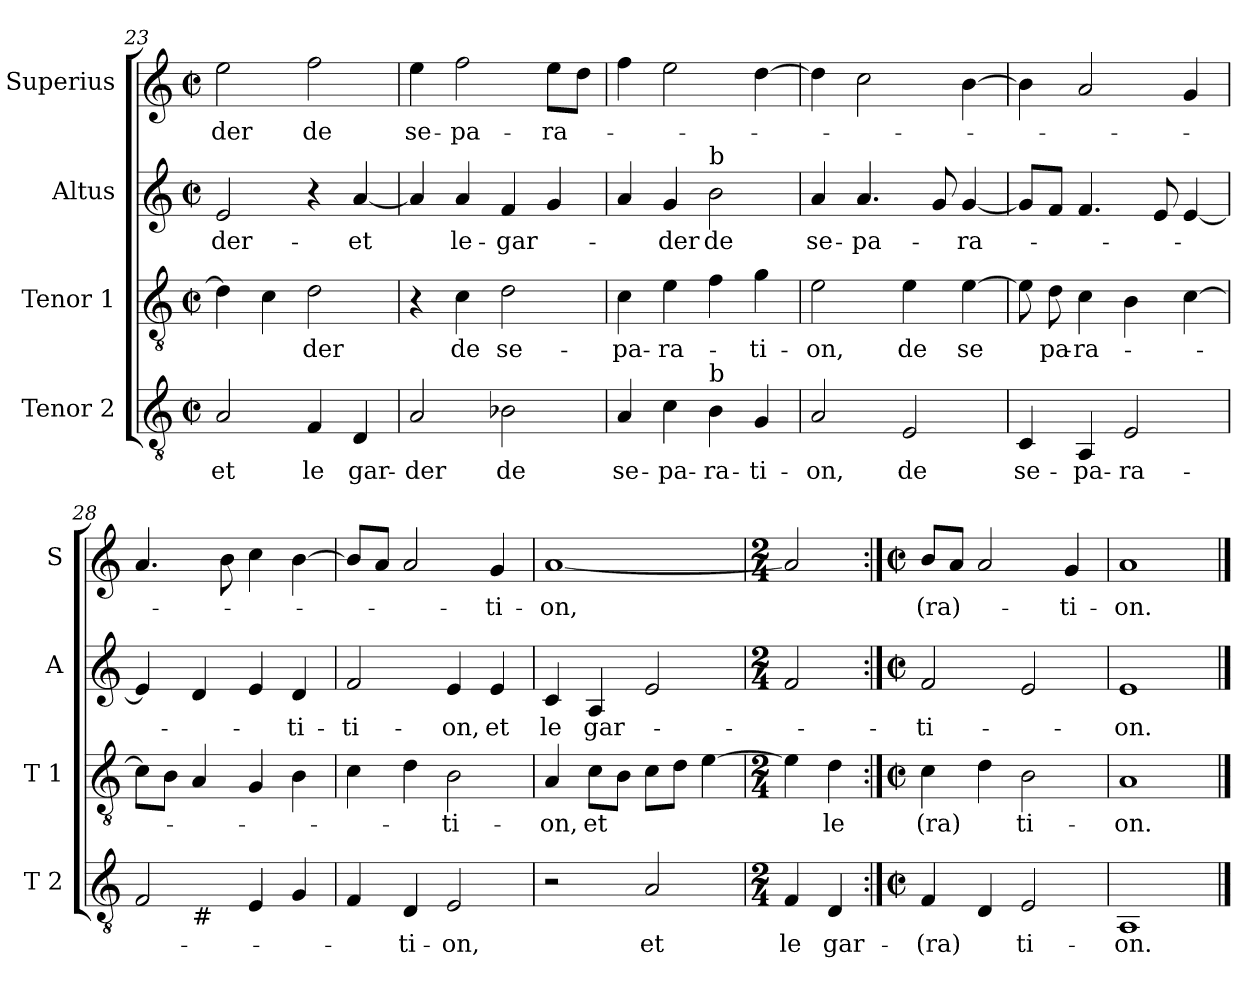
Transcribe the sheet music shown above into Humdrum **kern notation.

**kern	**text	**kern	**text	**kern	**text	**kern	**text
*part4	*part4	*part3	*part3	*part2	*part2	*part1	*part1
*staff4	*staff4	*staff3	*staff3	*staff2	*staff2	*staff1	*staff1
*I"Tenor 2	*	*I"Tenor 1	*	*I"Altus	*	*I"Superius	*
*I'T 2	*	*I'T 1	*	*I'A	*	*I'S	*
*clefGv2	*	*clefGv2	*	*clefG2	*	*clefG2	*
*k[]	*	*k[]	*	*k[]	*	*k[]	*
*C:	*	*C:	*	*C:	*	*C:	*
*M2/2	*	*M2/2	*	*M2/2	*	*M2/2	*
*met(c|)	*	*met(c|)	*	*met(c|)	*	*met(c|)	*
=23	=23	=23	=23	=23	=23	=23	=23
2A/	et	4d\]	.	2e/	-der-	2ee\	-der
.	.	4c\	.	.	.	.	.
4F/	le	2d\	-der	4r	.	2ff\	de
4D/	gar-	.	.	[4a/	-et	.	.
=24	=24	=24	=24	=24	=24	=24	=24
2A/	-der	4r	.	4a/]	.	4ee\	se-
.	.	4c\	de	4a/	le-	2ff\	-pa-
2B-X\	de	2d\	se-	4f/	-gar-	.	.
.	.	.	.	4g/	.	8ee\L	-ra-
.	.	.	.	.	.	8dd\J	.
!!LO:LB:g=z
=25	=25	=25	=25	=25	=25	=25	=25
4A/	se-	4c\	-pa-	4a/	.	4ff\	.
4c\	-pa-	4e\	-ra-	4g/	-der	2ee\	.
!	!	!	!	!LO:TX:a:t=b	!	!	!
!LO:TX:a:t=b	!	!	!	!	!	!	!
4B\	-ra-	4f\	.	2b\	de	.	.
4G/	-ti-	4g\	-ti-	.	.	[4dd\	.
=26	=26	=26	=26	=26	=26	=26	=26
2A/	-on,	2e\	-on,	4a/	se-	4dd\]	.
.	.	.	.	4.a/	-pa-	2cc\	.
2E/	de	4e\	de	.	.	.	.
.	.	.	.	8g/	.	.	.
.	.	[4e\	se	[4g/	-ra-	[4b\	.
=27	=27	=27	=27	=27	=27	=27	=27
4C/	se-	8e\]	.	8g/L]	.	4b\]	.
.	.	8d\	pa-	8f/J	.	.	.
4AA/	-pa-	4c\	-ra-	4.f/	.	2a/	.
2E/	-ra-	4B\	.	.	.	.	.
.	.	.	.	8e/	.	.	.
.	.	[4c\	.	[4e/	.	4g/	.
=28	=28	=28	=28	=28	=28	=28	=28
*^	*	*	*	*	*	*	*
2F/	4ryy	.	8c\L]	.	4e/]	.	4.a/	.
.	.	.	8B\J	.	.	.	.	.
!	!LO:TX:b:t=#	!	!	!	!	!	!	!
.	2.ryy	.	4A/	.	4d/	.	.	.
.	.	.	.	.	.	.	8b\	.
4E/	.	.	4G/	.	4e/	.	4cc\	.
4G/	.	.	4B\	.	4d/	-ti-	[4b\	.
*v	*v	*	*	*	*	*	*	*
!!LO:LB:g=z
=29	=29	=29	=29	=29	=29	=29	=29
4F/	.	4c\	.	2f/	-ti-	8b/L]	.
.	.	.	.	.	.	8a/J	.
4D/	-ti-	4d\	.	.	.	2a/	.
2E/	-on,	2B\	-ti-	4e/	-on,	.	.
.	.	.	.	4e/	et	4g/	-ti-
=30	=30	=30	=30	=30	=30	=30	=30
2r	.	4A/	-on,	4c/	le	[1a	-on,
.	.	8c\L	et	4A/	gar-	.	.
.	.	8B\J	.	.	.	.	.
2A/	et	8c\L	.	2e/	.	.	.
.	.	8d\J	.	.	.	.	.
.	.	[4e\	.	.	.	.	.
=31	=31	=31	=31	=31	=31	=31	=31
*M2/4	*	*M2/4	*	*M2/4	*	*M2/4	*
4F/	le	4e\]	.	2f/	.	2a/]	.
4D/	gar-	4d\	le	.	.	.	.
=32:|!	=32:|!	=32:|!	=32:|!	=32:|!	=32:|!	=32:|!	=32:|!
*M2/2	*	*M2/2	*	*M2/2	*	*M2/2	*
*met(c|)	*	*met(c|)	*	*met(c|)	*	*met(c|)	*
4F/	-(ra)	4c\	(ra)	2f/	-ti-	8b/L	(ra)-
.	.	.	.	.	.	8a/J	.
4D/	.	4d\	.	.	.	2a/	.
2E/	ti-	2B\	ti-	2e/	.	.	.
.	.	.	.	.	.	4g/	-ti-
=33	=33	=33	=33	=33	=33	=33	=33
1AA	-on.	1A	-on.	1e	-on.	1a	-on.
==	==	==	==	==	==	==	==
*-	*-	*-	*-	*-	*-	*-	*-
